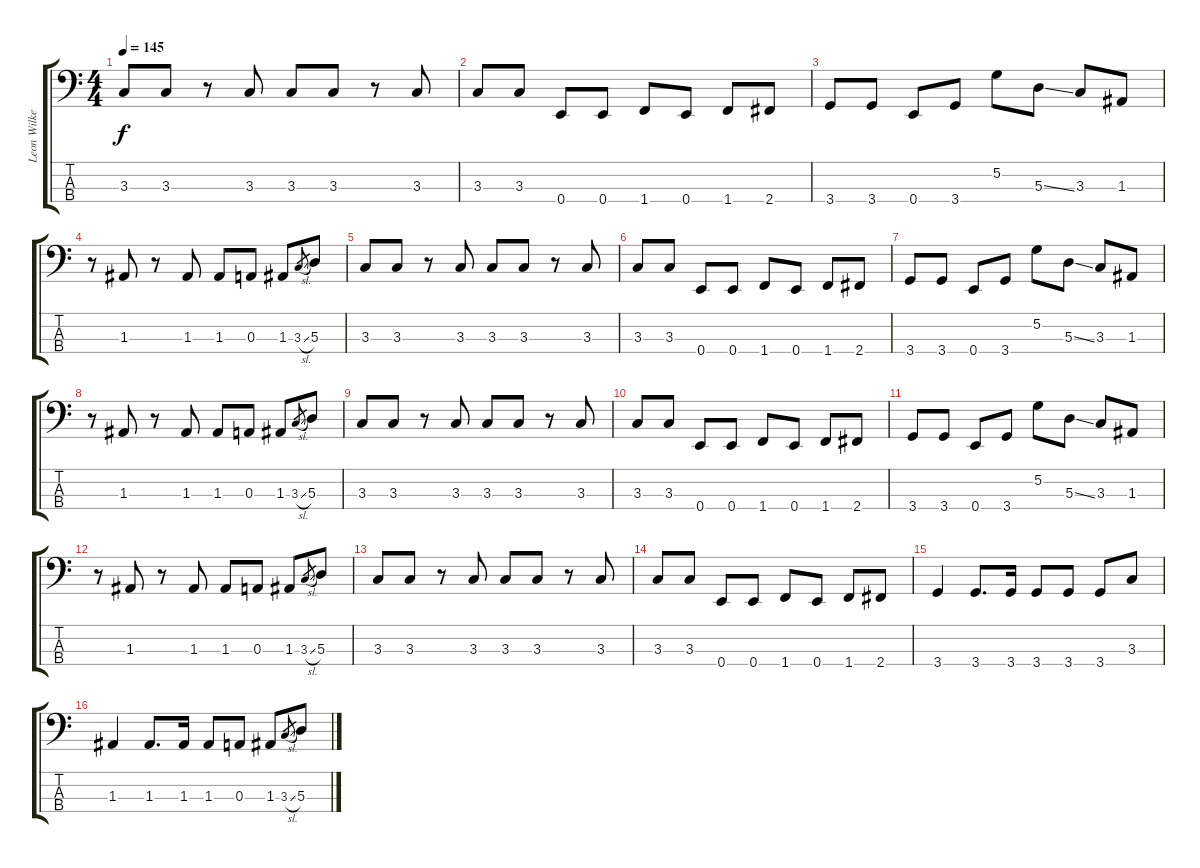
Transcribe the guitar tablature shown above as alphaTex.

\track ("Leon Wilkeson (Bass Guitar)" "Leon Wilke") {instrument electricbassfinger}
\staff {score tabs}
\tuning (G2 D2 A1 E1) {hide}
\ts (4 4)
\tempo 145
\clef f4
\ks c
3.3.8{dy f} 3.3.8 r.8 3.3.8 3.3.8 3.3.8 r.8 3.3.8 |
3.3.8 3.3.8 0.4.8 0.4.8 1.4.8 0.4.8 1.4.8 2.4.8 |
3.4.8 3.4.8 0.4.8 3.4.8 5.2.8 5.3{ss}.8 3.3.8 1.3.8 |
r.8 1.3.8 r.8 1.3.8 1.3.8 0.3.8 1.3.8 3.3{sl}.8{gr} 5.3.8 |
3.3.8 3.3.8 r.8 3.3.8 3.3.8 3.3.8 r.8 3.3.8 |
3.3.8 3.3.8 0.4.8 0.4.8 1.4.8 0.4.8 1.4.8 2.4.8 |
3.4.8 3.4.8 0.4.8 3.4.8 5.2.8 5.3{ss}.8 3.3.8 1.3.8 |
r.8 1.3.8 r.8 1.3.8 1.3.8 0.3.8 1.3.8 3.3{sl}.8{gr} 5.3.8 |
3.3.8 3.3.8 r.8 3.3.8 3.3.8 3.3.8 r.8 3.3.8 |
3.3.8 3.3.8 0.4.8 0.4.8 1.4.8 0.4.8 1.4.8 2.4.8 |
3.4.8 3.4.8 0.4.8 3.4.8 5.2.8 5.3{ss}.8 3.3.8 1.3.8 |
r.8 1.3.8 r.8 1.3.8 1.3.8 0.3.8 1.3.8 3.3{sl}.8{gr} 5.3.8 |
3.3.8 3.3.8 r.8 3.3.8 3.3.8 3.3.8 r.8 3.3.8 |
3.3.8 3.3.8 0.4.8 0.4.8 1.4.8 0.4.8 1.4.8 2.4.8 |
3.4.4 3.4.8{d} 3.4.16 3.4.8 3.4.8 3.4.8 3.3.8 |
1.3.4 1.3.8{d} 1.3.16 1.3.8 0.3.8 1.3.8 3.3{sl}.8{gr} 5.3.8
